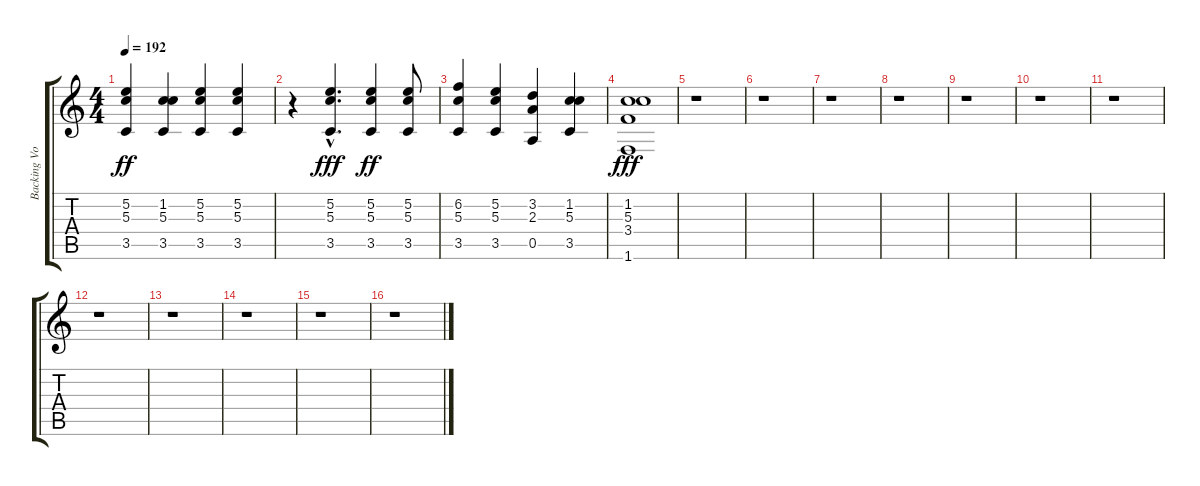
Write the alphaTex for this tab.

\track ("Backing Vocals" "Backing Vo") {instrument lead1square}
\staff {score tabs}
\tuning (E5 B4 G4 D4 A3 E3) {hide}
\ts (4 4)
\tempo 192
\clef g2
\ks c
(5.2 5.3 3.5).4{dy ff} (1.2 5.3 3.5).4 (5.2 5.3 3.5).4 (5.2 5.3 3.5).4 |
r.4 (5.2{hac} 5.3{hac} 3.5{hac}).4{d dy fff} (5.2 5.3 3.5).4{dy ff} (5.2 5.3 3.5).8 |
(6.2 5.3 3.5).4 (5.2 5.3 3.5).4 (3.2 2.3 0.5).4 (1.2 5.3 3.5).4 |
(1.2 5.3 3.4 1.6).1{dy fff} |
r.1 |
r.1 |
r.1 |
r.1 |
r.1 |
r.1 |
r.1 |
r.1 |
r.1 |
r.1 |
r.1 |
r.1
